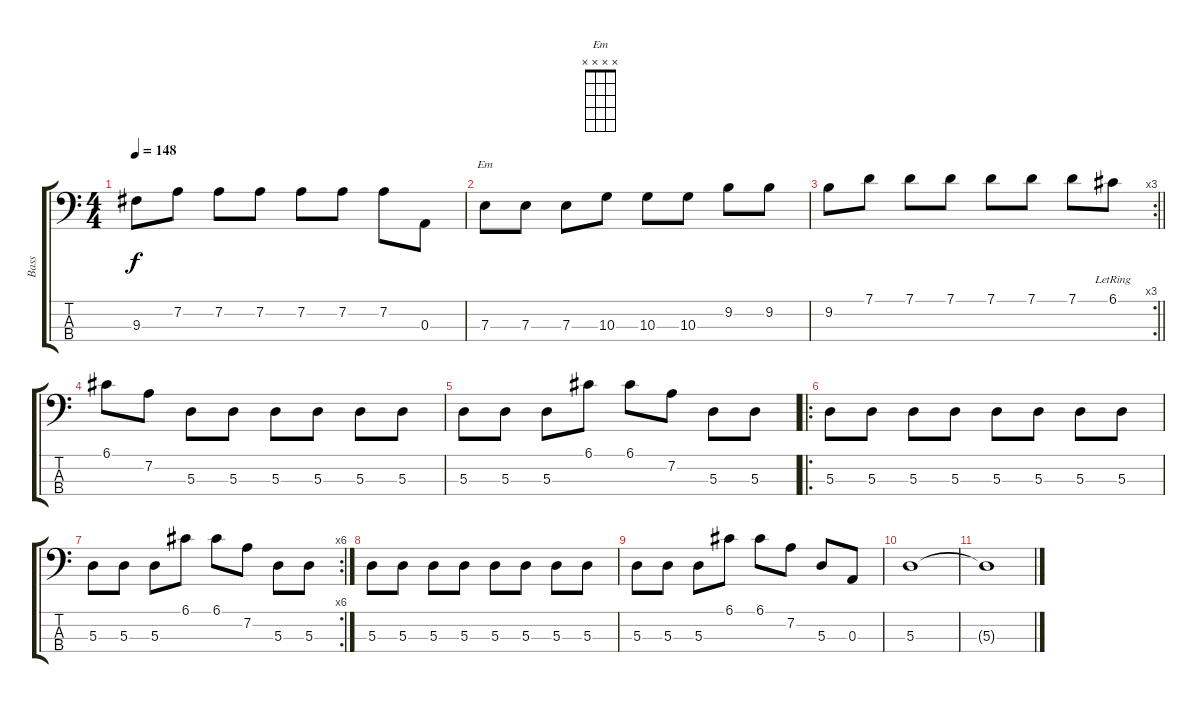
\track ("Bass" "Bass") {instrument electricbasspick}
\staff {score tabs}
\tuning (G2 D2 A1 E1) {hide}
\chord ("Em" x x x x)
\ts (4 4)
\tempo 148
\clef f4
\ks c
9.3.8{dy f} 7.2.8 7.2.8 7.2.8 7.2.8 7.2.8 7.2.8 0.3.8 |
7.3.8{ch "Em"} 7.3.8 7.3.8 10.3.8 10.3.8 10.3.8 9.2.8 9.2.8 |
\rc 3
\barLineRight lightlight
9.2.8 7.1.8 7.1.8 7.1.8 7.1.8 7.1.8 7.1.8 6.1{lr}.8 |
6.1.8 7.2.8 5.3.8 5.3.8 5.3.8 5.3.8 5.3.8 5.3.8 |
5.3.8 5.3.8 5.3.8 6.1.8 6.1.8 7.2.8 5.3.8 5.3.8 |
\ro
5.3.8 5.3.8 5.3.8 5.3.8 5.3.8 5.3.8 5.3.8 5.3.8 |
\rc 6
5.3.8 5.3.8 5.3.8 6.1.8 6.1.8 7.2.8 5.3.8 5.3.8 |
5.3.8 5.3.8 5.3.8 5.3.8 5.3.8 5.3.8 5.3.8 5.3.8 |
5.3.8 5.3.8 5.3.8 6.1.8 6.1.8 7.2.8 5.3.8 0.3.8 |
5.3.1 |
5.3{t}.1
